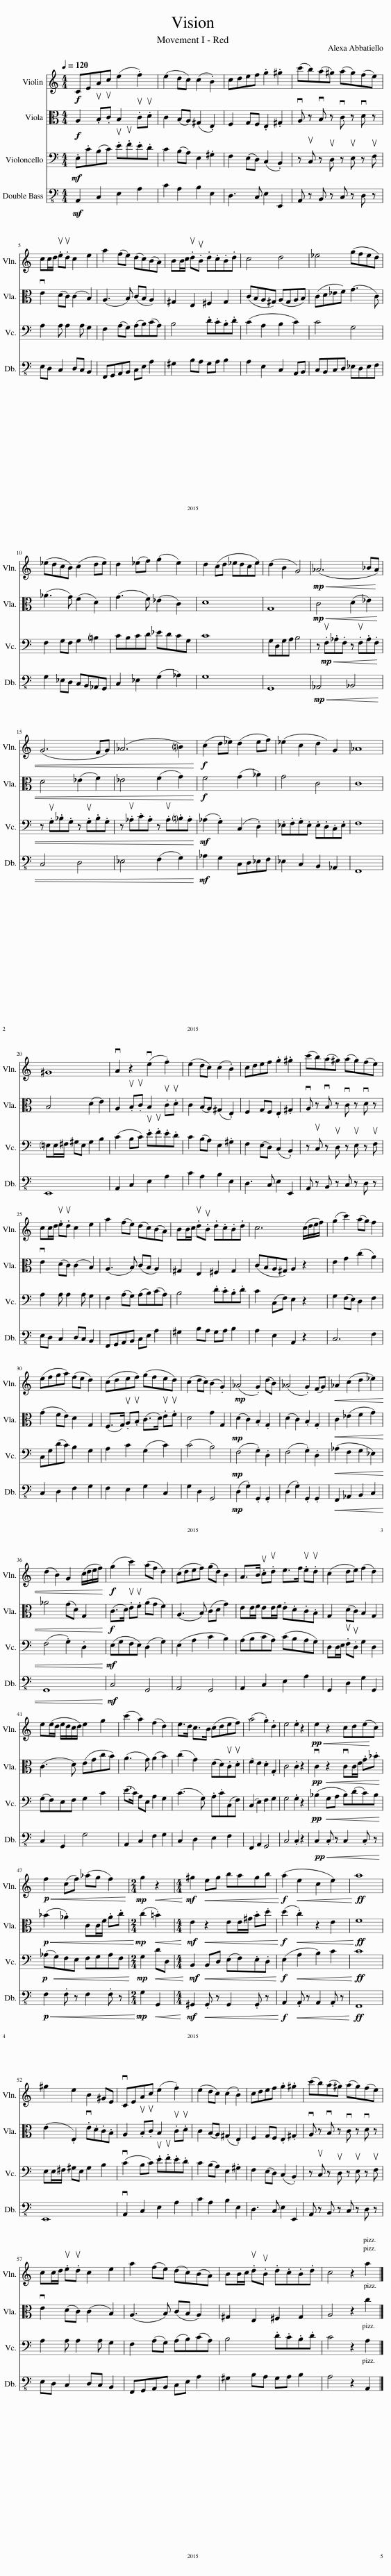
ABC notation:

X:1
%%score 1 2 3 4
L:1/8
Q:1/4=120
M:4/4
I:linebreak $
K:C
V:1 treble
V:2 alto
V:3 bass
V:4 bass-8
V:1
!f! CEAc (e2 .f2) | (e2 dc) (c2 .B2) | cdef .g2 .^g2 | (c'b)(a^g) (ag)(fe) |$ cc/d/ .ue.ud c2 e2 | %5
 a2 (fe) (dc)(BA) | BB/c/ .ud.uB .d.c.B.d | c4 d4 | _e4 (gfed) |$ (_edcB) (c2 de) | %10
 d2 (_ef) (g2 e2) | d2 (cd _edce) | (d2 B2 G4) |!mp!!<(! (_A6 _BA) |$ (G6 FG) | %15
 (_A6 !courtesy!=B2)!<)! |!f! (c2 d_e) (d2 ef) | (_e2 c2 d2) G2 | _A8 |$ ^G8 | %20
 vA2 z2 (ve2 .f2) | (e2 dc) (c2 .B2) | cdef .g2 .^g2 | (c'b)(a^g) (ag)(fe) |$ cc/d/ .ue.ud c2 e2 | %25
 a2 (fe) (dc)(BA) | BB/c/ .ud.uB .d.c.B.d | c6 (c/d/e/)f/ |[K:C] (g2 c'2) (ag) f2 |$ (efga) (fe d2) | %30
 (cdef) (gfed) | (c2 dc) (B2 .G2) |!mp! (_A4 .G2) (dB) | (_A4 .G2) (FG) |!<(! _A2 (c2 d2 _e2) |$ %35
 (d2 B2) G2 (c/d/e/f/)!<)! |!f! (g2 c'2) (af d2) | (cdef) (gd) B2 | A>B .uc.ud e>f .ue.ud | (c2 de) (f2 d2) |$ %40
 e(e/d/ e/d/c/d/) e2 g2 | (c'2 a2) (f2 d2) | e>d c>B (cdef) | (a4 .g2) .d2 | e4 .e2 z2 | %45
!pp!!<(! e2 z2 cd(ec)!<)! |$!p!!<(! f2 (cf) (_ag f2)!<)! |[M:2/4]!mp! g2!<(! z2!<)! |[M:4/4]!mf! ^g2!<(! eg bagb!<)! |!f! (a2!<(! e2 c2 e2)!<)! | %50
!ff! a8 |$ ^g2 e2 B2 ^GE | vCEAc (e2 .f2) | (e2 dc) (c2 .B2) | cdef .g2 .^g2 | %55
 (c'b)(a^g) (ag)(fe) |$ cc/d/ .ue.ud c2 e2 | a2 (fe) (dc)(BA) | BB/c/ .ud.uB .d.c.B.d | c4 z2 a2 |] %60
V:2
!f! A,2 .uB,.uC B,2 .uC.uD | C2 (B,A,) (^G,2 .E,2) | F,2 G,F, .E,2 .^G,2 | vA, z vB, z vC z vD z |$ vE2 (DC) (C2 B,2) | %5
 (A,3 B,) (CB, A,2) | ^G,2 E,2 ^F,2 G,2 | (CB,A,^G,) (A,G,A,B,) | (CD_EF) (G3 C) |$ (_A3 G) (F2 D2) | %10
 (G3 F) (_E2 C2) | D8 | G,8 |!mp!!<(! C4 (D2 _E2) |$ D4 (_E2 F2) | %15
 _E4 (F2 G2)!<)! |!f! F4 (G2 _A2) | G4 C4 | C8 |$ B,4 (D2 E2) | %20
 A,2 .uB,.uC B,2 .uC.uD | C2 (B,A,) (^G,2 .E,2) | F,2 G,F, .E,2 .^G,2 | vA, z vB, z vC z vD z |$ vE2 (DC) (C2 B,2) | %25
 (A,3 B,) (CB, A,2) | ^G,2 E,2 ^F,2 G,2 | (CB,A,^G,) A,2 z2 |[K:C] E2 G2 (c2 A2) |$ (G2 FE) D2 G,2 | %30
 (F,>G,) .uA,.uB, (C>D) .uE.uF | D4 G2 G,2 |!mp! (D2 C2) .B,2 .G,2 | (D2 C2) .B,2 .G,2 |!<(! C2 (_E2 F2 G2) |$ %35
 _A4 (GD) G,2!<)! |!f! (C>D) .uE.uF (AG F2) | (A,3 B,) (CD G2) | EE/F/ EE/F/ .E.D.C.B, | G,2 (DC) B,2 G,2 |$ %40
 (C3 D) (EGcB) | (A3 G) (A2 B2) | (c2 G2) (ED).uC.uD | (F2 E2 .D2) .G,2 | C4 .C2 z2 | %45
!pp! vC2!<(! z2 vCC/E/ .G._B!<)! |$!p!!<(! (_B2 ._A2) CC/F/ .A.c!<)! |[M:2/4]!mp! (c2!<(! .=B2)!<)! |[M:4/4]!mf! E2!<(! z2 EE/^G/ .B.d!<)! |!f! (d2!<(! .c2) z2 E2!<)! | %50
!ff! F8 |$ (E2 .E,2) .vE.D.C.B, | A,2 .uB,.uC B,2 .uC.uD | C2 (B,A,) (^G,2 .E,2) | F,2 G,F, .E,2 .^G,2 | %55
 vA, z vB, z vC z vD z |$ vE2 (DC) (C2 B,2) | (A,3 B,) (CB, A,2) | ^G,2 E,2 ^F,2 G,2 | A,4 z2 c2 |] %60
V:3
!mf! .E,.C(B,C) .uE.uF.E.D | C2 (B,A,) E,2 .^G,2 | F,2 (E,D,) (C,2 .B,,2) | z uC, z uD, z uE, z uF, |$ A,2 A, A,2 A, G,2 | %5
 F,2 (A,G,) (A,B,)(CA,) | B,4 .D.C.B,.D | (C2 A,2 B,2) C2 | C4 G,4 |$ F,2 G,F, G,2 !courtesy!=B,2 | %10
 CB,CD _EDCG, | C8 | G,D,G,A, B,4 | z!mp!!<(! .uF,._A,.F, z .uF,.A,.F, |$ z .uG,._B,.G, z .uG,.B,.G, | %15
 z .u_A,.C.A, z .uA,.!courtesy!=B,.A,!<)! |!mf! (_A,2 .G,2) (C,2 .D,2) | ._E,.F,.G,.E, .E,.D,.C,.E, | F,8 |$ !courtesy!=E,E,/^F,/ ^G,E, G,2 B,2 | %20
 (C2 B,C) .uE.uF.E.D | C2 (B,A,) E,2 .^G,2 | F,2 (E,D,) (C,2 .B,,2) | z uC, z uD, z uE, z uF, |$ A,2 A, A,2 A, G,2 | %25
 F,2 (A,G,) (A,B,)(CA,) | B,4 .D.C.B,.D | C2 (C,F,) E,2 z2 |[K:C] G,2 (F,E,) D,2 F,2 |$ C,G,(DC) B,2 G,2 | %30
 A,2 C2 (G,2 C2) | (C4 B,4) |!mp! (F,4 .G,2) .D,2 | (F,4 .G,2) .D,2 |!<(! (_A,2 F,2 G,2 _E,2) |$ %35
 (F,4 .G,2) .D,2!<)! |!mf! (E,G,F,E,) (D,2 G,2) | (E,2 A,2 C2 B,2) | (A,B,CA,) (CB,A,G,) | D,D,/E,/ .uF,.uD, G,2 D,2 |$ %40
 (G,F,)E,F, G,2 C2 | (E>C) A,E, A,2 G,2 | (C3 G,) .A,.C(C,F,) | (C,2 E,2) F,2 G,2 | G,4 .G,2 z2 | %45
!pp! (_B,2!<(! G,A, B,)(DC)B,!<)! |$!p! (_A,!<(!G,)F,E, F,G,A,F,!<)! |[M:2/4]!mp! G,2!<(! DD,!<)! |[M:4/4]!mf! B,,2!<(! B,,D, (E,F,).E,.D,!<)! |!f! (E,2!<(! A,2 B,2) C2!<)! | %50
!ff! C8 |$ E,E,/^F,/ ^G,E, G,2 B,2 | (vC2 B,C) .uE.uF.E.D | C2 (B,A,) E,2 .^G,2 | F,2 (E,D,) (C,2 .B,,2) | %55
 z uC, z uD, z uE, z uF, |$ A,2 A, A,2 A, G,2 | F,2 (A,G,) (A,B,)(CA,) | B,4 .D.C.B,.D | C4 z2 A,2 |] %60
V:4
!mf! A,,2 C,2 E,2 A,2 | C2 A,2 B,2 E,2 | D,3 C, E,2 E,,2 | A,, z B,, z C, z D, z |$ E,D, C,2 D,C, B,,2 | %5
 F,,G,,A,,B,, C,E, A,2 | ^G,2 B,A, G,A, B,2 | A,2 E,2 C,2 A,,B,, | C,B,,C,D, _E,D,E,F, |$ G,2 _E,D, C,B,,_A,,G,, | %10
 C,2 _E,2 (G,2 _A,2) | G,8 | G,,8 |!mp!!<(! _A,,4 _B,,4 |$ C,4 D,4 | %15
 _E,4 (F,2 G,2)!<)! |!mf! _A,2 G,2 C,D,_E,F, | _E,2 C,2 B,,2 _A,,2 | F,,8 |$ E,,8 | %20
 A,,2 C,2 E,2 A,2 | C2 A,2 B,2 E,2 | D,3 C, E,2 E,,2 | A,, z B,, z C, z D, z |$ E,D, C,2 D,C, B,,2 | %25
 F,,G,,A,,B,, C,E, A,2 | ^G,2 B,A, G,A, B,2 | A,2 E,2 A,,2 z2 |[K:C] C,6 F,2 |$ C,2 D,2 F,2 G,2 | %30
 F,2 E,2 G,2 C,2 | G,2 D,2 G,,4 |!mp! (D,2 .G,2) .G,,2 .G,,2 | (D,2 .G,2) .G,,2 .G,,2 |!<(! F,,2 _A,,2 B,,2 C,2 |$ %35
 G,,8!<)! |!mf! C,4 G,,4 | A,,4 G,,4 | A,,2 C,2 E,2 A,2 | G,,2 D,2 G,2 G,,2 |$ %40
 C,2 G,,2 G,4 | A,,2 C,2 F,2 G,2 | C,2 D,2 E,2 F,2 | F,,2 A,,2 G,,4 | C,4 .C,2 z2 | %45
!pp! C,2!<(! .C, z C,2 .C, z!<)! |$!p!!<(! F,2 .F, z F,2 .F, z!<)! |[M:2/4]!mp! G,2!<(! G,,2!<)! |[M:4/4]!mf! ^G,,2!<(! .G,, z G,,2 .G,, z!<)! |!f! A,,2!<(! .A,, z A,,2 .A,, z!<)! | %50
!ff! F,,8 |$ E,,8 | vA,,2 C,2 E,2 A,2 | C2 A,2 B,2 E,2 | D,3 C, E,2 E,,2 | %55
 A,, z B,, z C, z D, z |$ E,D, C,2 D,C, B,,2 | F,,G,,A,,B,, C,E, A,2 | ^G,2 B,A, G,A, B,2 | A,4 z2 A,,2 |] %60
